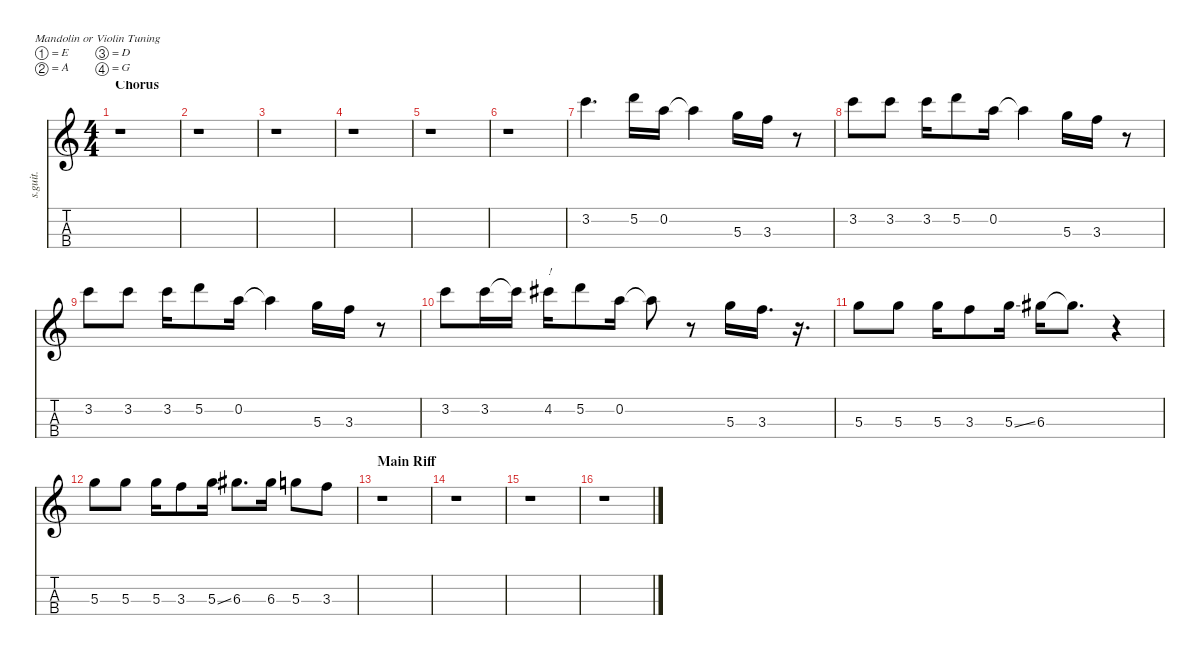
\defaultSystemsLayout 4
\hideDynamics
\bracketExtendMode nobrackets
\track ("Dave Grohl | Backing Vocals" "s.guit.") {instrument fiddle}
\staff {score tabs}
\tuning (E5 A4 D4 G3)
\displaytranspose 12
\ts (4 4)
\section ("" "Chorus")
\tempo (79 hide)
\clef g2
\ks c
r.1{dy f} |
r.1 |
r.1 |
r.1 |
r.1 |
r.1 |
3.2.4{d lyrics (0 "") lyrics (1 "") lyrics (2 "") lyrics (3 "") lyrics (4 "")} 5.2.16{lyrics (0 "") lyrics (1 "") lyrics (2 "") lyrics (3 "") lyrics (4 "")} 0.2.16{lyrics (0 "") lyrics (1 "") lyrics (2 "") lyrics (3 "") lyrics (4 "")} 0.2{t}.4{lyrics (0 "") lyrics (1 "") lyrics (2 "") lyrics (3 "") lyrics (4 "")} 5.3.16{lyrics (0 "") lyrics (1 "") lyrics (2 "") lyrics (3 "") lyrics (4 "")} 3.3.16{lyrics (0 "") lyrics (1 "") lyrics (2 "") lyrics (3 "") lyrics (4 "")} r.8 |
3.2.8{lyrics (0 "") lyrics (1 "") lyrics (2 "") lyrics (3 "") lyrics (4 "")} 3.2.8{lyrics (0 "") lyrics (1 "") lyrics (2 "") lyrics (3 "") lyrics (4 "")} 3.2.16{lyrics (0 "") lyrics (1 "") lyrics (2 "") lyrics (3 "") lyrics (4 "")} 5.2.8{lyrics (0 "") lyrics (1 "") lyrics (2 "") lyrics (3 "") lyrics (4 "")} 0.2.16{lyrics (0 "") lyrics (1 "") lyrics (2 "") lyrics (3 "") lyrics (4 "")} 0.2{t}.4{lyrics (0 "") lyrics (1 "") lyrics (2 "") lyrics (3 "") lyrics (4 "")} 5.3.16{lyrics (0 "") lyrics (1 "") lyrics (2 "") lyrics (3 "") lyrics (4 "")} 3.3.16{lyrics (0 "") lyrics (1 "") lyrics (2 "") lyrics (3 "") lyrics (4 "")} r.8 |
3.2.8{lyrics (0 "") lyrics (1 "") lyrics (2 "") lyrics (3 "") lyrics (4 "")} 3.2.8{lyrics (0 "") lyrics (1 "") lyrics (2 "") lyrics (3 "") lyrics (4 "")} 3.2.16{lyrics (0 "") lyrics (1 "") lyrics (2 "") lyrics (3 "") lyrics (4 "")} 5.2.8{lyrics (0 "") lyrics (1 "") lyrics (2 "") lyrics (3 "") lyrics (4 "")} 0.2.16{lyrics (0 "") lyrics (1 "") lyrics (2 "") lyrics (3 "") lyrics (4 "")} 0.2{t}.4{lyrics (0 "") lyrics (1 "") lyrics (2 "") lyrics (3 "") lyrics (4 "")} 5.3.16{lyrics (0 "") lyrics (1 "") lyrics (2 "") lyrics (3 "") lyrics (4 "")} 3.3.16{lyrics (0 "") lyrics (1 "") lyrics (2 "") lyrics (3 "") lyrics (4 "")} r.8 |
3.2.8{lyrics (0 "") lyrics (1 "") lyrics (2 "") lyrics (3 "") lyrics (4 "")} 3.2.16{lyrics (0 "") lyrics (1 "") lyrics (2 "") lyrics (3 "") lyrics (4 "")} 3.2{t}.16{lyrics (0 "") lyrics (1 "") lyrics (2 "") lyrics (3 "") lyrics (4 "")} 4.2{acc #}.16{txt "!" lyrics (0 "") lyrics (1 "") lyrics (2 "") lyrics (3 "") lyrics (4 "")} 5.2.8{lyrics (0 "") lyrics (1 "") lyrics (2 "") lyrics (3 "") lyrics (4 "")} 0.2.16{lyrics (0 "") lyrics (1 "") lyrics (2 "") lyrics (3 "") lyrics (4 "")} 0.2{t}.8{lyrics (0 "") lyrics (1 "") lyrics (2 "") lyrics (3 "") lyrics (4 "")} r.8 5.3.16{lyrics (0 "") lyrics (1 "") lyrics (2 "") lyrics (3 "") lyrics (4 "")} 3.3.16{d lyrics (0 "") lyrics (1 "") lyrics (2 "") lyrics (3 "") lyrics (4 "")} r.16{d} |
5.3.8{lyrics (0 "") lyrics (1 "") lyrics (2 "") lyrics (3 "") lyrics (4 "")} 5.3.8{lyrics (0 "") lyrics (1 "") lyrics (2 "") lyrics (3 "") lyrics (4 "")} 5.3.16{lyrics (0 "") lyrics (1 "") lyrics (2 "") lyrics (3 "") lyrics (4 "")} 3.3.8{lyrics (0 "") lyrics (1 "") lyrics (2 "") lyrics (3 "") lyrics (4 "")} 5.3{ss}.16{lyrics (0 "") lyrics (1 "") lyrics (2 "") lyrics (3 "") lyrics (4 "")} 6.3{acc #}.16{lyrics (0 "") lyrics (1 "") lyrics (2 "") lyrics (3 "") lyrics (4 "")} 6.3{t acc #}.8{d lyrics (0 "") lyrics (1 "") lyrics (2 "") lyrics (3 "") lyrics (4 "")} r.4 |
5.3.8{lyrics (0 "") lyrics (1 "") lyrics (2 "") lyrics (3 "") lyrics (4 "")} 5.3.8{lyrics (0 "") lyrics (1 "") lyrics (2 "") lyrics (3 "") lyrics (4 "")} 5.3.16{lyrics (0 "") lyrics (1 "") lyrics (2 "") lyrics (3 "") lyrics (4 "")} 3.3.8{lyrics (0 "") lyrics (1 "") lyrics (2 "") lyrics (3 "") lyrics (4 "")} 5.3{ss}.16{lyrics (0 "") lyrics (1 "") lyrics (2 "") lyrics (3 "") lyrics (4 "")} 6.3{acc #}.8{d lyrics (0 "") lyrics (1 "") lyrics (2 "") lyrics (3 "") lyrics (4 "")} 6.3{acc #}.16{lyrics (0 "") lyrics (1 "") lyrics (2 "") lyrics (3 "") lyrics (4 "")} 5.3.8{lyrics (0 "") lyrics (1 "") lyrics (2 "") lyrics (3 "") lyrics (4 "")} 3.3.8{lyrics (0 "") lyrics (1 "") lyrics (2 "") lyrics (3 "") lyrics (4 "")} |
\section ("" "Main Riff")
r.1 |
r.1 |
r.1 |
r.1
